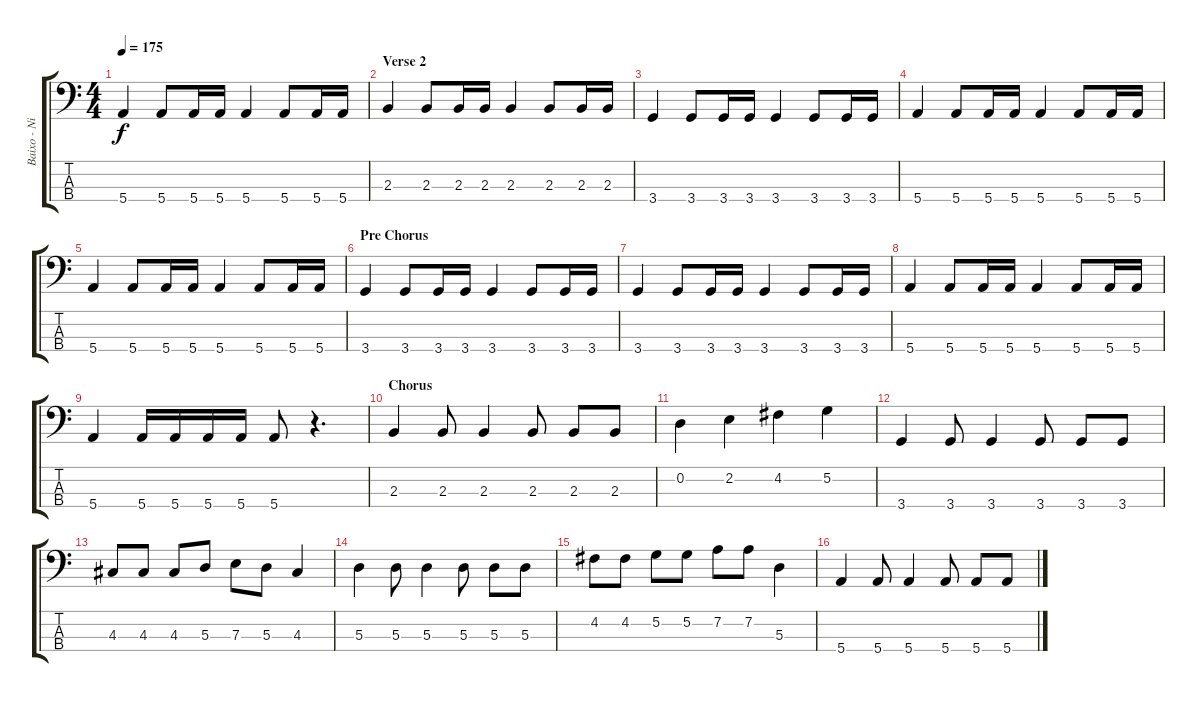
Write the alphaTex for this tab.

\track ("Baixo - Nikola" "Baixo - Ni") {instrument electricbasspick}
\staff {score tabs}
\tuning (G2 D2 A1 E1) {hide}
\ts (4 4)
\tempo 175
\clef f4
\ks c
5.4.4{dy f} 5.4.8 5.4.16 5.4.16 5.4.4 5.4.8 5.4.16 5.4.16 |
\section ("" "Verse 2")
2.3.4 2.3.8 2.3.16 2.3.16 2.3.4 2.3.8 2.3.16 2.3.16 |
3.4.4 3.4.8 3.4.16 3.4.16 3.4.4 3.4.8 3.4.16 3.4.16 |
5.4.4 5.4.8 5.4.16 5.4.16 5.4.4 5.4.8 5.4.16 5.4.16 |
5.4.4 5.4.8 5.4.16 5.4.16 5.4.4 5.4.8 5.4.16 5.4.16 |
\section ("" "Pre Chorus")
3.4.4 3.4.8 3.4.16 3.4.16 3.4.4 3.4.8 3.4.16 3.4.16 |
3.4.4 3.4.8 3.4.16 3.4.16 3.4.4 3.4.8 3.4.16 3.4.16 |
5.4.4 5.4.8 5.4.16 5.4.16 5.4.4 5.4.8 5.4.16 5.4.16 |
5.4.4 5.4.16 5.4.16 5.4.16 5.4.16 5.4.8 r.4{d} |
\section ("" "Chorus")
2.3.4 2.3.8 2.3.4 2.3.8 2.3.8 2.3.8 |
0.2.4 2.2.4 4.2.4 5.2.4 |
3.4.4 3.4.8 3.4.4 3.4.8 3.4.8 3.4.8 |
4.3.8 4.3.8 4.3.8 5.3.8 7.3.8 5.3.8 4.3.4 |
5.3.4 5.3.8 5.3.4 5.3.8 5.3.8 5.3.8 |
4.2.8 4.2.8 5.2.8 5.2.8 7.2.8 7.2.8 5.3.4 |
5.4.4 5.4.8 5.4.4 5.4.8 5.4.8 5.4.8
